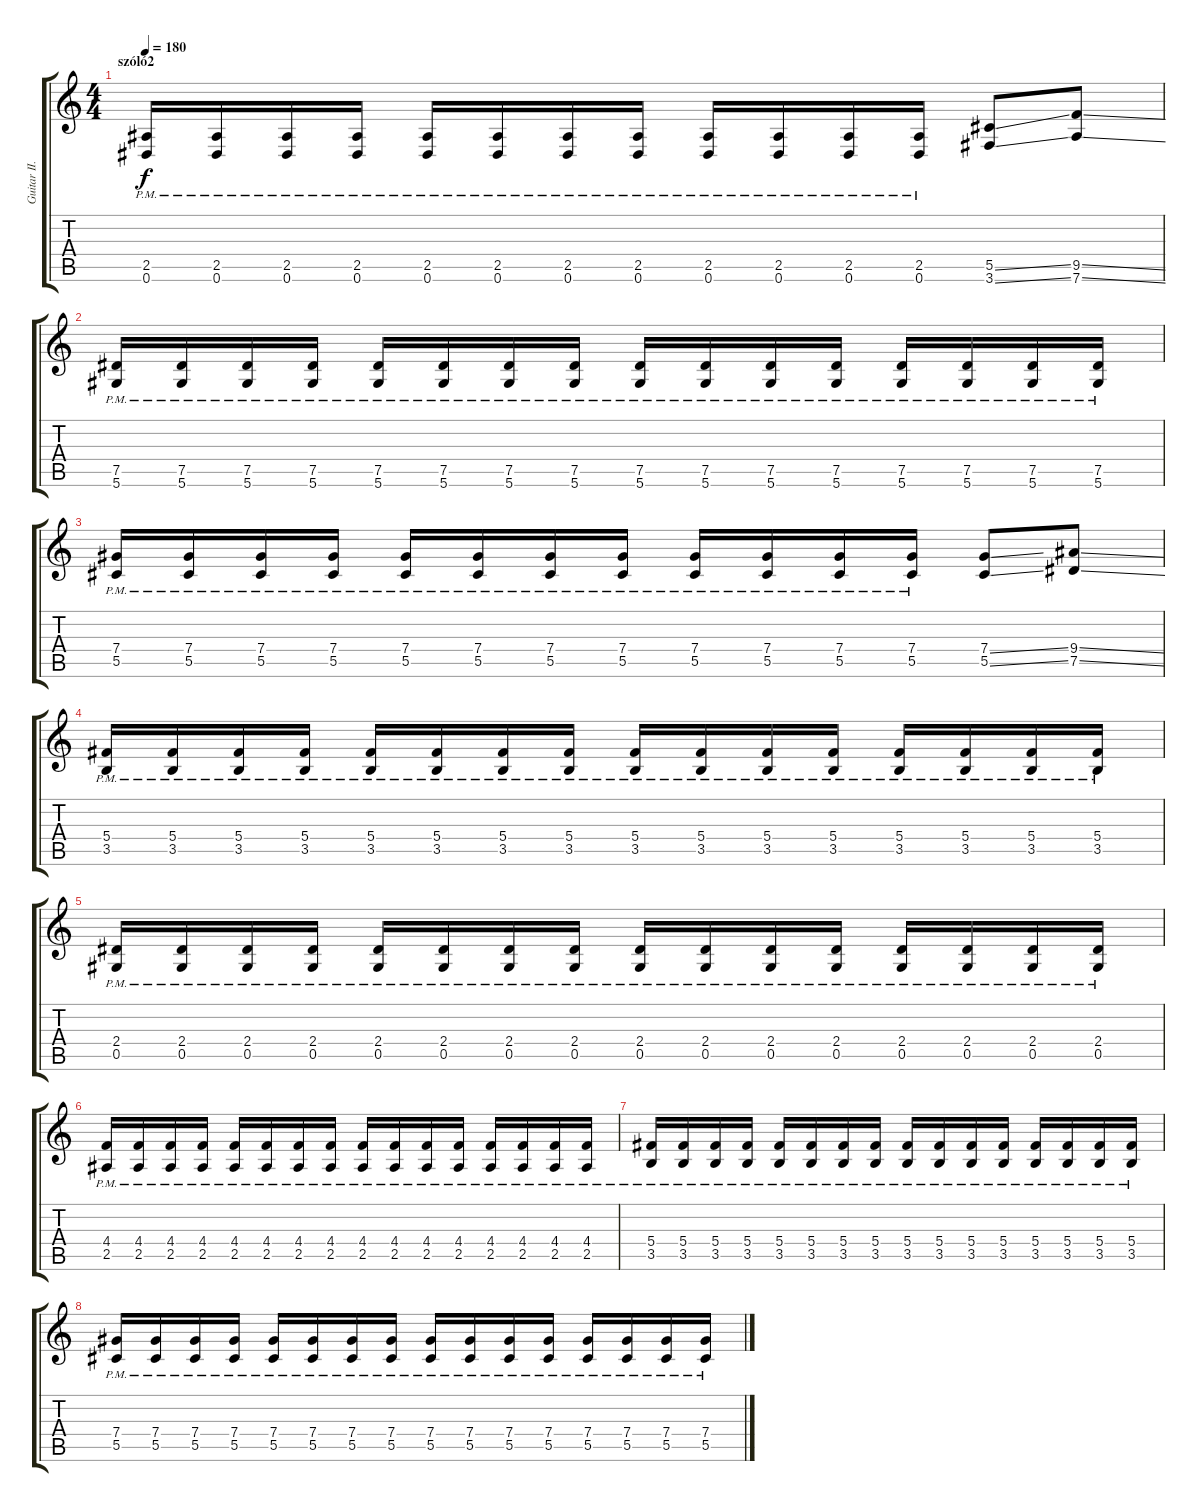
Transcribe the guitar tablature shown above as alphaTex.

\track ("Guitar II." "Guitar II.") {instrument overdrivenguitar}
\staff {score tabs}
\tuning (Eb4 Bb3 Gb3 Db3 Ab2 Eb2) {hide}
\ts (4 4)
\section ("" "szóló2")
\tempo 180
\clef g2
\ks c
(2.5{pm} 0.6{pm}).16{dy f volume 11} (2.5{pm} 0.6{pm}).16 (2.5{pm} 0.6{pm}).16 (2.5{pm} 0.6{pm}).16 (2.5{pm} 0.6{pm}).16 (2.5{pm} 0.6{pm}).16 (2.5{pm} 0.6{pm}).16 (2.5{pm} 0.6{pm}).16 (2.5{pm} 0.6{pm}).16 (2.5{pm} 0.6{pm}).16 (2.5{pm} 0.6{pm}).16 (2.5{pm} 0.6{pm}).16 (5.5{ss} 3.6{ss}).8 (9.5{ss} 7.6{ss}).8 |
(7.5{pm} 5.6).16 (7.5{pm} 5.6{pm}).16 (7.5{pm} 5.6{pm}).16 (7.5{pm} 5.6{pm}).16 (7.5{pm} 5.6{pm}).16 (7.5{pm} 5.6{pm}).16 (7.5{pm} 5.6{pm}).16 (7.5{pm} 5.6{pm}).16 (7.5{pm} 5.6{pm}).16 (7.5{pm} 5.6{pm}).16 (7.5{pm} 5.6{pm}).16 (7.5{pm} 5.6{pm}).16 (7.5{pm} 5.6{pm}).16 (7.5{pm} 5.6{pm}).16 (7.5{pm} 5.6{pm}).16 (7.5{pm} 5.6{pm}).16 |
(7.4{pm} 5.5{pm}).16 (7.4{pm} 5.5{pm}).16 (7.4{pm} 5.5{pm}).16 (7.4{pm} 5.5{pm}).16 (7.4{pm} 5.5{pm}).16 (7.4{pm} 5.5{pm}).16 (7.4{pm} 5.5{pm}).16 (7.4{pm} 5.5{pm}).16 (7.4{pm} 5.5{pm}).16 (7.4{pm} 5.5{pm}).16 (7.4{pm} 5.5{pm}).16 (7.4{pm} 5.5{pm}).16 (7.4{ss} 5.5{ss}).8 (9.4{ss} 7.5{ss}).8 |
(5.4{pm} 3.5).16 (5.4{pm} 3.5{pm}).16 (5.4{pm} 3.5{pm}).16 (5.4{pm} 3.5{pm}).16 (5.4{pm} 3.5{pm}).16 (5.4{pm} 3.5{pm}).16 (5.4{pm} 3.5{pm}).16 (5.4{pm} 3.5{pm}).16 (5.4{pm} 3.5{pm}).16 (5.4{pm} 3.5{pm}).16 (5.4{pm} 3.5{pm}).16 (5.4{pm} 3.5{pm}).16 (5.4{pm} 3.5{pm}).16 (5.4{pm} 3.5{pm}).16 (5.4{pm} 3.5{pm}).16 (5.4{pm} 3.5{pm}).16 |
(2.4{pm} 0.5{pm}).16 (2.4{pm} 0.5{pm}).16 (2.4{pm} 0.5{pm}).16 (2.4{pm} 0.5{pm}).16 (2.4{pm} 0.5{pm}).16 (2.4{pm} 0.5{pm}).16 (2.4{pm} 0.5{pm}).16 (2.4{pm} 0.5{pm}).16 (2.4{pm} 0.5{pm}).16 (2.4{pm} 0.5{pm}).16 (2.4{pm} 0.5{pm}).16 (2.4{pm} 0.5{pm}).16 (2.4{pm} 0.5{pm}).16 (2.4{pm} 0.5{pm}).16 (2.4{pm} 0.5{pm}).16 (2.4{pm} 0.5{pm}).16 |
(4.4{pm} 2.5{pm}).16 (4.4{pm} 2.5{pm}).16 (4.4{pm} 2.5{pm}).16 (4.4{pm} 2.5{pm}).16 (4.4{pm} 2.5{pm}).16 (4.4{pm} 2.5{pm}).16 (4.4{pm} 2.5{pm}).16 (4.4{pm} 2.5{pm}).16 (4.4{pm} 2.5{pm}).16 (4.4{pm} 2.5{pm}).16 (4.4{pm} 2.5{pm}).16 (4.4{pm} 2.5{pm}).16 (4.4{pm} 2.5{pm}).16 (4.4{pm} 2.5{pm}).16 (4.4{pm} 2.5{pm}).16 (4.4{pm} 2.5{pm}).16 |
(5.4{pm} 3.5{pm}).16 (5.4{pm} 3.5{pm}).16 (5.4{pm} 3.5{pm}).16 (5.4{pm} 3.5{pm}).16 (5.4{pm} 3.5{pm}).16 (5.4{pm} 3.5{pm}).16 (5.4{pm} 3.5{pm}).16 (5.4{pm} 3.5{pm}).16 (5.4{pm} 3.5{pm}).16 (5.4{pm} 3.5{pm}).16 (5.4{pm} 3.5{pm}).16 (5.4{pm} 3.5{pm}).16 (5.4{pm} 3.5{pm}).16 (5.4{pm} 3.5{pm}).16 (5.4{pm} 3.5{pm}).16 (5.4{pm} 3.5{pm}).16 |
(7.4{pm} 5.5{pm}).16 (7.4{pm} 5.5{pm}).16 (7.4{pm} 5.5{pm}).16 (7.4{pm} 5.5{pm}).16 (7.4{pm} 5.5{pm}).16 (7.4{pm} 5.5{pm}).16 (7.4{pm} 5.5{pm}).16 (7.4{pm} 5.5{pm}).16 (7.4{pm} 5.5{pm}).16 (7.4{pm} 5.5{pm}).16 (7.4{pm} 5.5{pm}).16 (7.4{pm} 5.5{pm}).16 (7.4{pm} 5.5{pm}).16 (7.4{pm} 5.5{pm}).16 (7.4{pm} 5.5{pm}).16 (7.4{pm} 5.5{pm}).16
